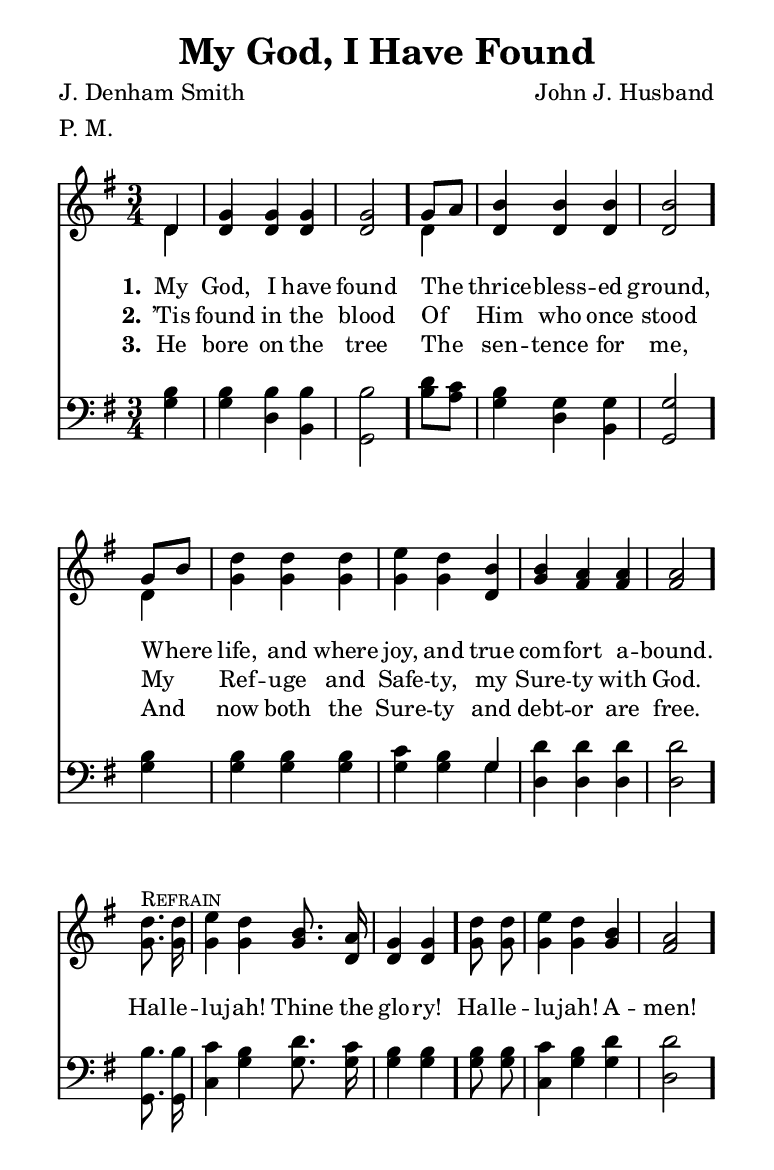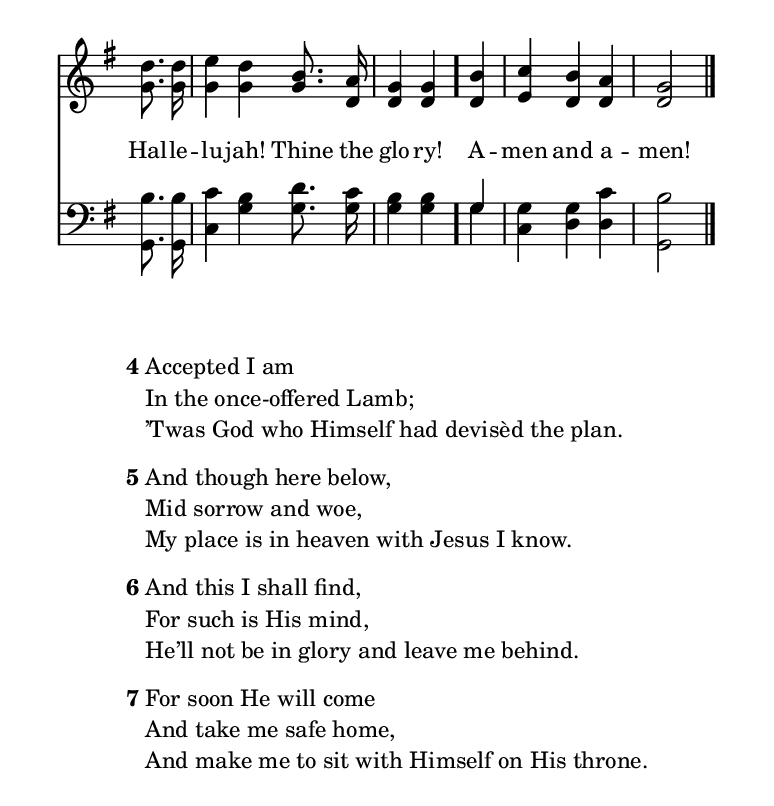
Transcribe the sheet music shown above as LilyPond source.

\include "common/global.ily"
\paper {
  \include "common/paper.ily"
  system-count = #(cond (is-eogsized 4) (#t #f))
}

\header{
  %gospel
  hymnnumber = "242"
  title = "My God, I Have Found"
  tunename = ""
  meter = "P. M."
  poet = "J. Denham Smith"
  composer = "John J. Husband"
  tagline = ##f
}

global = {
  \include "common/overrides.ily"
  \override Staff.TimeSignature.style = #'numbered
  \time 3/4
  \override Score.MetronomeMark.transparent = ##t % hide all fermata changes too
  \tempo 4=100
  \key g \major
  \partial 4
  \autoBeamOff
}

notesSoprano = {
\global
\relative c' {

  d4 | g g g | g2
  g8[ a] | b4 b b | b2
  g8[ b] | d4 d d | e d b | b a a | a2

  \eogbreak
  << s^\markup { \small \caps "Refrain" }
  { d8. d16 | e4 d b8. a16 | g4 g } >>
  d'8 d | e4 d b | a2
  d8. d16 | e4 d b8. a16 | g4 g
  b4 | c b a | g2

  \bar "|."

}
}

notesAlto = {
\global
\relative e' {

  d4 | d d d | d2
  d4 | d d d | d2
  d4 | g g g | g g d | g fis fis | fis2

  g8. g16 | g4 g g8. d16 | d4 d
  g8 g | g4 g g | fis2
  g8. g16 | g4 g g8. d16 | d4 d
  d4 | e d d | d2

}
}

notesTenor = {
\global
\relative a {

  b4 | b b b | b2
  d8[ c] | b4 g g | g2
  b4 | b b b | c b g | d' d d | d2

  b8. b16 | c4 b d8. c16 | b4 b
  b8 b | c4 b d | d2
  b8. b16 | c4 b d8. c16 | b4 b
  g4 | g g c4 | b2

}
}

notesBass = {
\global
\relative f {

  g4 | g d b | g2
  b'8[ a] | g4 d b | g2
  g'4 | g g g | g g g | d d d | d2

  g,8. g16 | c4 g' g8. g16 | g4 g
  g8 g | c,4 g' g | d2
  g,8. g16 | c4 g' g8. g16 | g4 g
  g4 | c, d d | g,2

}
}

Refrain = \lyricmode {

Hal -- le -- lu -- jah! Thine the glo -- ry! \bar "."
Hal -- le -- lu -- jah! A -- men! \bar "."
Hal -- le -- lu -- jah! Thine the glo -- ry! \bar "."
A -- men and a -- men! \bar "."

}

wordsA = \lyricmode {
\set stanza = "1."

My God, I have found \bar "."
The thrice -- bless -- ed ground, \bar "."
Where life, and where joy, and true com -- fort a -- bound. \bar "."

}

wordsB = \lyricmode {
\set stanza = "2."

’Tis found in the blood
Of Him who once stood
My Ref -- uge and Safe -- ty, my Sure -- ty with God.

\Refrain

}

wordsC = \lyricmode {
\set stanza = "3."

He bore on the tree
The sen -- tence for me,
And now both the Sure -- ty and debt -- or are free.

}

wordsD = \markuplist {

\line { Accepted I am }
\line { In the once-offered Lamb; }
\line { ’Twas God who Himself had devisèd the plan. }

}

wordsE = \markuplist {

\line { And though here below, }
\line { Mid sorrow and woe, }
\line { My place is in heaven with Jesus I know. }

}

wordsF = \markuplist {

\line { And this I shall find, }
\line { For such is His mind, }
\line { He’ll not be in glory and leave me behind. }

}

wordsG = \markuplist {

\line { For soon He will come }
\line { And take me safe home, }
\line { And make me to sit with Himself on His throne. }

}

\score {
  \context ChoirStaff <<
    \context Staff = upper <<
      \set Staff.autoBeaming = ##f
      \set ChoirStaff.systemStartDelimiter = #'SystemStartBar
      \set ChoirStaff.printPartCombineTexts = ##f
      \partcombine #'(2 . 9) \notesSoprano \notesAlto
      \context NullVoice = sopranos { \voiceOne << \notesSoprano >> }
      \context NullVoice = altos { \voiceTwo << \notesAlto >> }
      \context Lyrics = one   \lyricsto sopranos \wordsA
      \context Lyrics = two   \lyricsto sopranos \wordsB
      \context Lyrics = three \lyricsto sopranos \wordsC
    >>
    \context Staff = men <<
      \set Staff.autoBeaming = ##f
      \clef bass
      \set ChoirStaff.printPartCombineTexts = ##f
      \partcombine #'(2 . 9) \notesTenor \notesBass
      \context NullVoice = tenors { \voiceOne << \notesTenor >> }
      \context NullVoice = basses { \voiceTwo << \notesBass >> }
    >>
  >>
  \layout {
    \include "common/layout.ily"
  }
  \midi{
    \include "common/midi.ily"
  }
}

\noPageBreak

\markup { \fill-line { \column {
  \line{ \bold 4 \column { \wordsD } } \combine \null \vspace #0.4
  \line{ \bold 5 \column { \wordsE } } \combine \null \vspace #0.4
  \line{ \bold 6 \column { \wordsF } } \combine \null \vspace #0.4
  \line{ \bold 7 \column { \wordsG } } \combine \null \vspace #0.4
} } }

\version "2.19.49"  % necessary for upgrading to future LilyPond versions.

% vi:set et ts=2 sw=2 ai nocindent syntax=lilypond:
